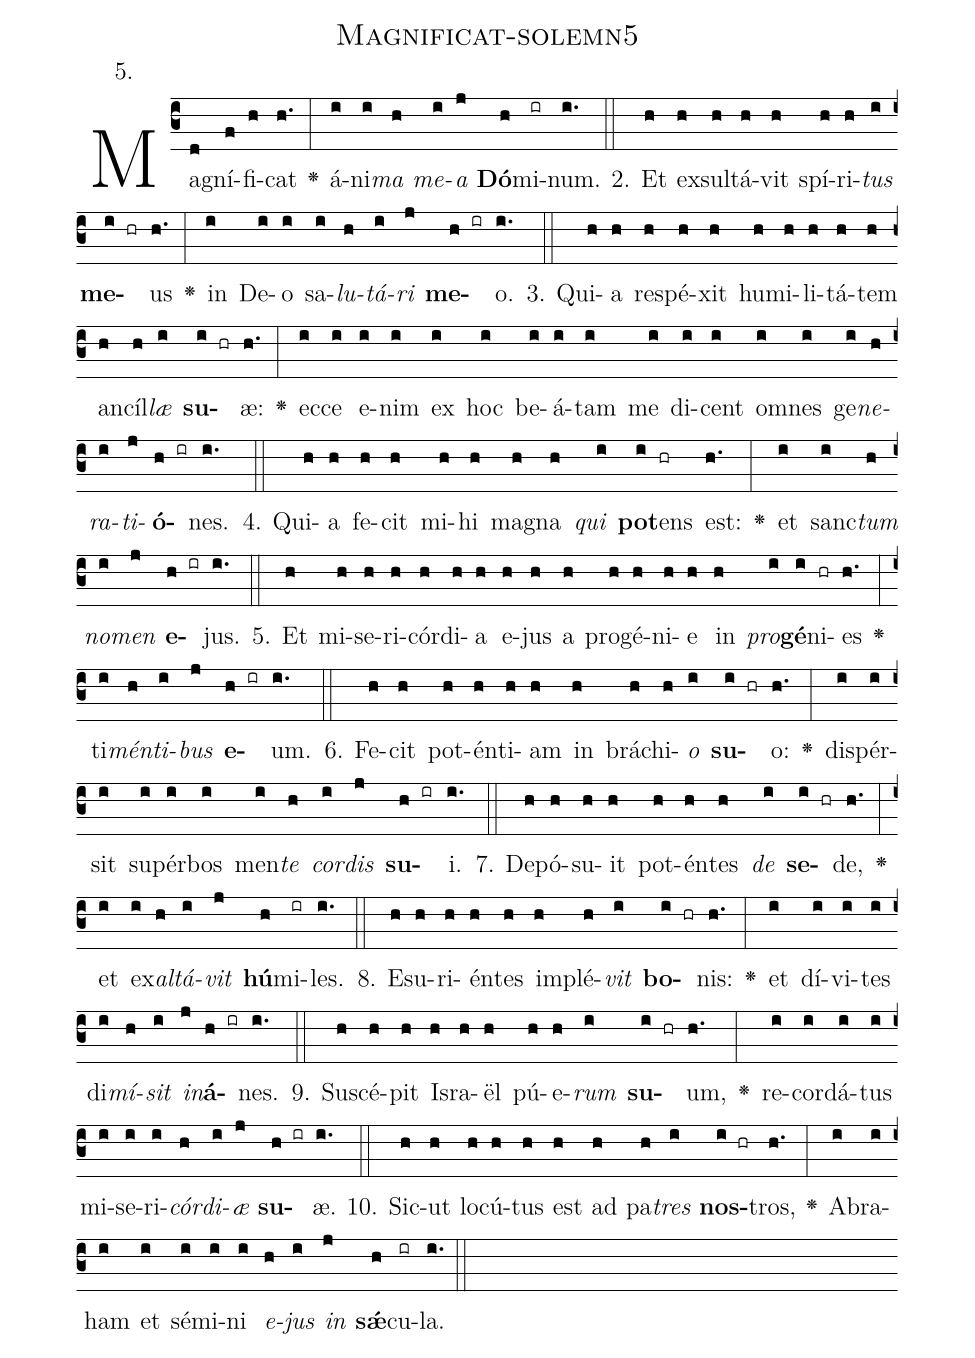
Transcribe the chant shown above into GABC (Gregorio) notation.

name: Magnificat-solemn5;
annotation: 5.;
%%
(c3)Ma(d)gní(f)fi(h)cat(h.) <v>\greheightstar</v>(:) á(i)ni(i)<i>ma</i>(h) <i>me</i>(i)<i>a</i>(j) <b>Dó</b>(h)mi(ir)num.(i.) (::)
2. Et(h) ex(h)sul(h)tá(h)vit(h) spí(h)ri(h)<i>tus</i>(i) <b>me</b>(i hr)us(h.) <v>\greheightstar</v>(:) in(i) De(i)o(i) sa(i)<i>lu</i>(h)<i>tá</i>(i)<i>ri</i>(j) <b>me</b>(h ir)o.(i.) (::)
3. Qui(h)a(h) re(h)spé(h)xit(h) hu(h)mi(h)li(h)tá(h)tem(h) an(h)cíl(h)<i>læ</i>(i) <b>su</b>(i hr)æ:(h.) <v>\greheightstar</v>(:) ec(i)ce(i) e(i)nim(i) ex(i) hoc(i) be(i)á(i)tam(i) me(i) di(i)cent(i) om(i)nes(i) ge(i)<i>ne</i>(h)<i>ra</i>(i)<i>ti</i>(j)<b>ó</b>(h ir)nes.(i.) (::)
4. Qui(h)a(h) fe(h)cit(h) mi(h)hi(h) ma(h)gna(h) <i>qui</i>(i) <b>pot</b>(i)ens(hr) est:(h.) <v>\greheightstar</v>(:) et(i) sanc(i)<i>tum</i>(h) <i>no</i>(i)<i>men</i>(j) <b>e</b>(h ir)jus.(i.) (::)
5. Et(h) mi(h)se(h)ri(h)cór(h)di(h)a(h) e(h)jus(h) a(h) pro(h)gé(h)ni(h)e(h) in(h) <i>pro</i>(i)<b>gé</b>(i)ni(hr)es(h.) <v>\greheightstar</v>(:) ti(i)<i>mén</i>(h)<i>ti</i>(i)<i>bus</i>(j) <b>e</b>(h ir)um.(i.) (::)
6. Fe(h)cit(h) pot(h)én(h)ti(h)am(h) in(h) brá(h)chi(h)<i>o</i>(i) <b>su</b>(i hr)o:(h.) <v>\greheightstar</v>(:) di(i)spér(i)sit(i) su(i)pér(i)bos(i) men(i)<i>te</i>(h) <i>cor</i>(i)<i>dis</i>(j) <b>su</b>(h ir)i.(i.) (::)
7. De(h)pó(h)su(h)it(h) pot(h)én(h)tes(h) <i>de</i>(i) <b>se</b>(i hr)de,(h.) <v>\greheightstar</v>(:) et(i) ex(i)<i>al</i>(h)<i>tá</i>(i)<i>vit</i>(j) <b>hú</b>(h)mi(ir)les.(i.) (::)
8. E(h)su(h)ri(h)én(h)tes(h) im(h)plé(h)<i>vit</i>(i) <b>bo</b>(i hr)nis:(h.) <v>\greheightstar</v>(:) et(i) dí(i)vi(i)tes(i) di(i)<i>mí</i>(h)<i>sit</i>(i) <i>in</i>(j)<b>á</b>(h ir)nes.(i.) (::)
9. Su(h)scé(h)pit(h) Is(h)ra(h)ël(h) pú(h)e(h)<i>rum</i>(i) <b>su</b>(i hr)um,(h.) <v>\greheightstar</v>(:) re(i)cor(i)dá(i)tus(i) mi(i)se(i)ri(i)<i>cór</i>(h)<i>di</i>(i)<i>æ</i>(j) <b>su</b>(h ir)æ.(i.) (::)
10. Sic(h)ut(h) lo(h)cú(h)tus(h) est(h) ad(h) pa(h)<i>tres</i>(i) <b>nos</b>(i hr)tros,(h.) <v>\greheightstar</v>(:) A(i)bra(i)ham(i) et(i) sé(i)mi(i)ni(i) <i>e</i>(h)<i>jus</i>(i) <i>in</i>(j) <b>sǽ</b>(h)cu(ir)la.(i.) (::)
